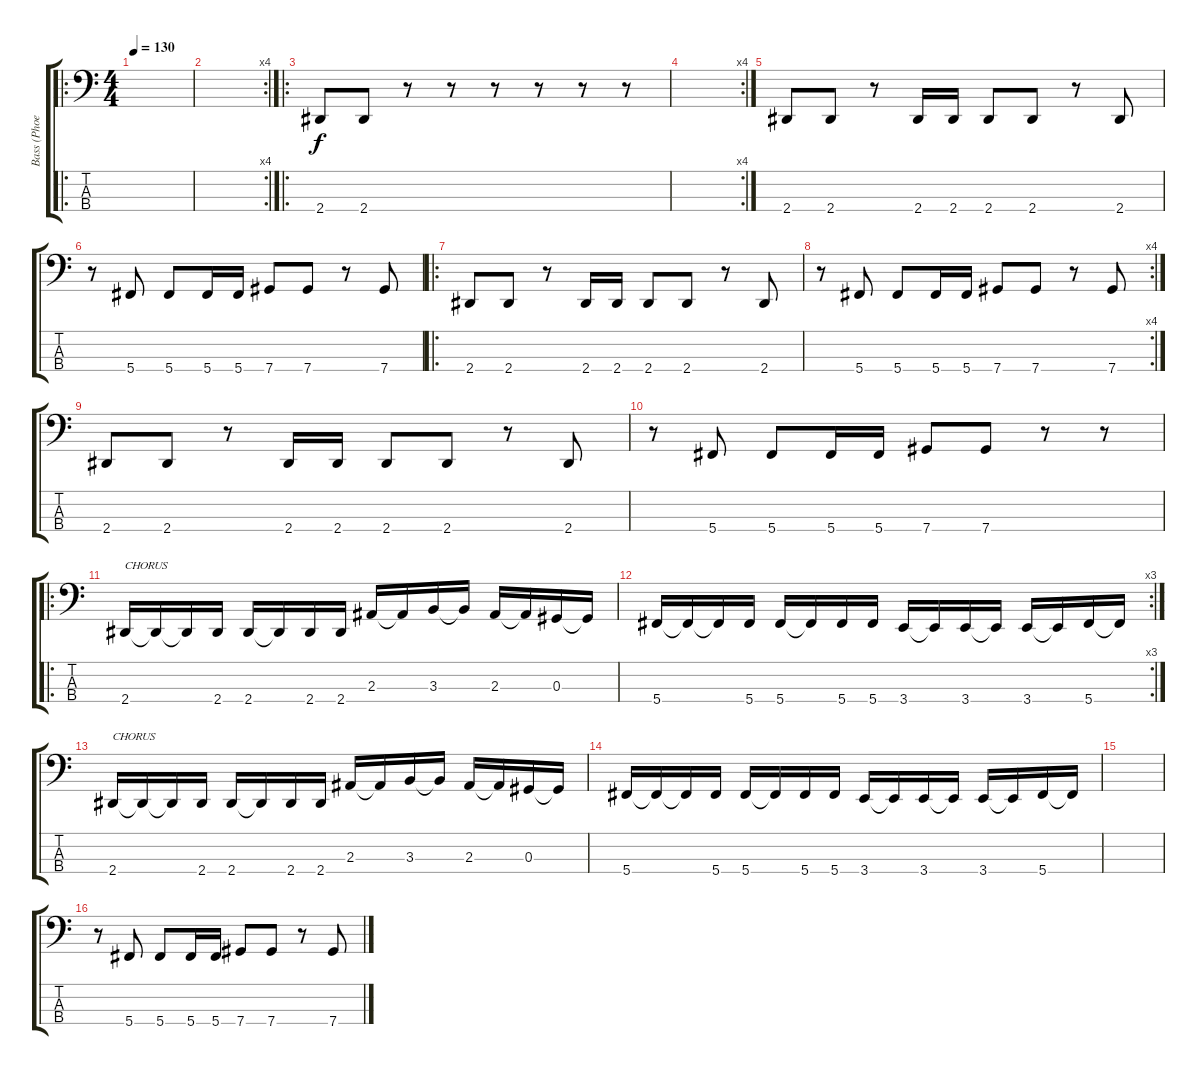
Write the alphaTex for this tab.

\track ("Bass (Phoenix)" "Bass (Phoe") {instrument electricbassfinger}
\staff {score tabs}
\tuning (Gb2 Db2 Ab1 Db1) {hide}
\ro
\ts (4 4)
\tempo 130
\clef f4
\ks c
|
\rc 4
|
\ro
2.4.8 2.4.8 r.8 r.8 r.8 r.8 r.8 r.8 |
\rc 4
|
2.4.8 2.4.8 r.8 2.4.16 2.4.16 2.4.8 2.4.8 r.8 2.4.8 |
r.8 5.4.8 5.4.8 5.4.16 5.4.16 7.4.8 7.4.8 r.8 7.4.8 |
\ro
2.4.8 2.4.8 r.8 2.4.16 2.4.16 2.4.8 2.4.8 r.8 2.4.8 |
\rc 4
r.8 5.4.8 5.4.8 5.4.16 5.4.16 7.4.8 7.4.8 r.8 7.4.8 |
2.4.8 2.4.8 r.8 2.4.16 2.4.16 2.4.8 2.4.8 r.8 2.4.8 |
r.8 5.4.8 5.4.8 5.4.16 5.4.16 7.4.8 7.4.8 r.8 r.8 |
\ro
2.4.16{txt "CHORUS"} 2.4{t}.16 2.4{t}.16 2.4.16 2.4.16 2.4{t}.16 2.4.16 2.4.16 2.3.16 2.3{t}.16 3.3.16 3.3{t}.16 2.3.16 2.3{t}.16 0.3.16 0.3{t}.16 |
\rc 3
5.4.16 5.4{t}.16 5.4{t}.16 5.4.16 5.4.16 5.4{t}.16 5.4.16 5.4.16 3.4.16 3.4{t}.16 3.4.16 3.4{t}.16 3.4.16 3.4{t}.16 5.4.16 5.4{t}.16 |
2.4.16{txt "CHORUS"} 2.4{t}.16 2.4{t}.16 2.4.16 2.4.16 2.4{t}.16 2.4.16 2.4.16 2.3.16 2.3{t}.16 3.3.16 3.3{t}.16 2.3.16 2.3{t}.16 0.3.16 0.3{t}.16 |
5.4.16 5.4{t}.16 5.4{t}.16 5.4.16 5.4.16 5.4{t}.16 5.4.16 5.4.16 3.4.16 3.4{t}.16 3.4.16 3.4{t}.16 3.4.16 3.4{t}.16 5.4.16 5.4{t}.16 |
|
r.8 5.4.8 5.4.8 5.4.16 5.4.16 7.4.8 7.4.8 r.8 7.4.8
